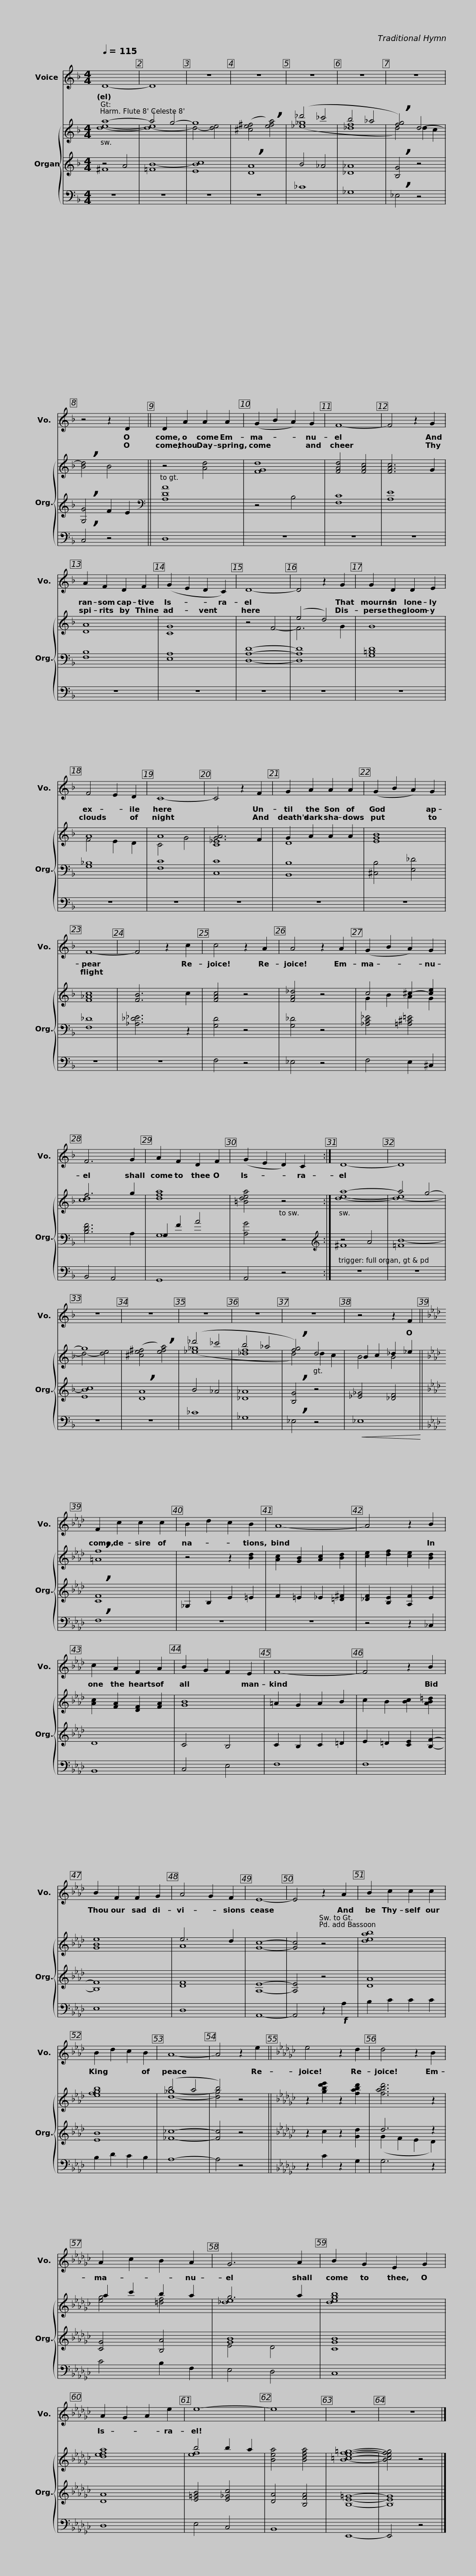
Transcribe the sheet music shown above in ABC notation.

X:1
%%score 1 { ( 2 3 ) | ( 4 5 ) | 6 }
L:1/8
Q:1/4=115
M:4/4
I:linebreak $
K:F
V:1 treble
V:2 treble
V:3 treble
V:4 treble
V:5 treble
V:6 bass
V:1
 D8- | D8 | z8 | z8 | z8 | %5
 z8 | z8 | z4 z2 D2 ||$ D2 A2 A2 A2 | (G2 B2 A2) G2 | %10
 F8- | F4 z2 G2 | A2 F2 D2 F2 | (G2 E2 D2 C2) | D8- |$ %15
 D4 z2 G2 | G2 D2 D2 E2 |$ F4 E2 D2 | C8- | C4 z2 F2 | %20
 G2 A2 A2 A2 | (G2 B2 A2) G2 |$ F8- | F4 z2 c2 | c4 z2 A2 | %25
 A4 z2 A2 | (G2 B2 A2) G2 |$ F6 G2 | A2 F2 D2 F2 | (G2 E2 D2) C2 :|$ %30
 D8- | D8 | z8 | z8 | z8 | %35
 z8 | z8 | z4 z2 F2 ||$[K:Ab] F2 c2 c2 c2 | B2 d2 c2 B2 | %40
 A8- | A4 z2 B2 | c2 A2 F2 A2 |$ B2 G2 F2 E2 | F8- | %45
 F4 z2 B2 | B2 F2 F2 G2 | A4 G2 F2 |$ E8- | E4 z2 A2 | %50
 B2 c2 c2 c2 | B2 d2 c2 B2 |$ A8- | A4 z2 e2 ||[K:Gb] e4 z2 d2 | %55
 d4 z2 B2 | A2 c2 B2 A2 | G6 A2 |$ B2 G2 E2 G2 | A2 G2 A2 e2 | %60
 e8- | e8 | z8 | z8 |] %64
V:2
 a8- | a4 g4- | g8 | ([^ce^f]4 !breath![efa]4) | (_d'4 _c'4 | %5
 b4 _a4 | !breath![fg]4) d4- | !breath![Bd]4 B4 ||$ z4 [Ad]4 | [FGd]8 | %10
 [FAd]4 [FAc]4 | [FAc]6 G2 | [DA]8 | C8 | x8 |$ %15
 (e4 d4) | G8 |$ A8 | A8 | [GA]6 F2 | %20
 G2 A2 A2 A2 | [EGB]8 |$ [F_Ac]8 | [FB]6 c2 | [FAc]4 z4 | %25
 [FA_d]4 z4 | c4 ^c2- [ce]2 |$ f6 g2 | [dfa]8 | [=Bdea]4 z4 :|$ %30
 a8- | a4 g4- | g8 | ([^ce^f]4 !breath![efa]4) | (_d'4 _c'4 | %35
 b4 _a4 | !breath![fg]4) d4 | B2 c2 _d2 _e2 ||$[K:Ab] !breath![=Af]8 | z4 z2 [Bd]2 | %40
 [Ac]2 [GB]2 [Ac]2 [Bd]2 | [ce]2 [df]2 [ce]2 [Bd]2 | [Ac]2 [FA]2 [DF]2 [FA]2 |$ [GB]8 | =A2 G2 A2 B2 | %45
 c2 B2 [Bc]2 [AB=d]2 | [GBe]8 | e6 d2 |$ [Gc]8- | [Gc]4 z4 | %50
 [deab]8 | [efgb]8 |$ (b4 a4 | b4) z4 ||[K:Gb] z2 [gbd'e']2 z2 [fabd']2 | %55
 [fabd']6 z2 | a2 c'2 b2 a2 | g6 a2 |$ [degb]8 | [defa]8 | %60
 b4 b2 a2 | [Bea]4 [Bdfa]4 | [B=cef=g]8- | [Bcefg]4 z4 |] %64
V:3
 [de]8- | [d-e]8 | d4- [de]4 | x8 | ([_e_g]8 | %5
 [_df]8 | d4) d2 c2 | x8 ||$ x8 | x8 | %10
 x8 | x8 | x8 | G8 | z4 F4- |$ %15
 F6 G2 | x8 |$ F4 E2 D2 | C4 G4 | [C_E]8 | %20
 D8 | x8 |$ x8 | x8 | x8 | %25
 x8 | G2 B2 A2 G2 |$ [cd]8 | x8 | x8 :|$ %30
 [de]8- | [d-e]8 | d4- [de]4 | x8 | ([_e_g]8 | %35
 [_df]8 | d4) d2 c2 | B4 B4 ||$[K:Ab] x8 | x8 | %40
 x8 | x8 | x8 |$ x8 | x8 | %45
 x8 | x8 | A8 |$ x8 | x8 | %50
 x8 | x8 |$ [d_g]8- | [dg]4 z4 ||[K:Gb] x8 | %55
 x8 | [eg]4 [=df]4 | [_de]8 |$ x8 | x8 | %60
 [ef]8 | x8 | x8 | x8 |] %64
V:4
 z4 A4 | [=FB-]8 | [EBc]8 | !breath![DA]8 | B4 _A4 | %5
 [_D_A]8 | !breath![B,G]4 z4 | !breath![G,G]4 F2 E2 ||$[K:bass] [A,DA]8 | z4 B,4 | %10
 [F,C]8 | [A,E]8 | [F,B,]8 | [E,A,]8 | [D,A,D]8- |$ %15
 [D,A,D]8 | [G,=B,D]8 |$ [G,_B,]8 | [F,C]8 | [C,C]8 | %20
 [B,,B,]8 | [^C,B,]4 [E,_D]4 |$ [F,_D]8 | [_A,_D_E]6 z2 | [G,D]4 z4 | %25
 [G,_D]4 z4 | [_A,C_E]4 [=A,^C=E]4 |$ [B,DF]6 A,2 | G,2 F2 A4 | [A,G]4 z4 :|$ %30
[K:treble] z4 A4 | [=FB-]8 | [EBc]8 | !breath![DA]8 | B4 _A4 | %35
 [_D_A]8 | !breath![B,G]4 z4 | [_E_G]4 [_DF]4 ||$[K:Ab] !breath![CF]8 | _G,2 B,2 E2 =E2 | %40
 F2 =E2 _E2 [=D^F]2 | [_DF]2 [B,E]2 [A,F]2 E2 | D8 |$ C4 B,4 | C2 B,2 C2 =D2 | %45
 E2 =D2 [CE]2 [B,F]2- | [B,F]8 | [DF]8 |$ [A,E]8- | [A,E]4 z4 | %50
 [DA]8 | [EB]8 |$ [_F_c]8- | [Fc]4 z4 ||[K:Gb] z2 c2 z2 [Gd]2 | %55
 d6 z2 | [CG]4 [B,A]4 | [GB]8 |$ [CGB]8 | [DA]8 | %60
 [E=GB]4 [E_Gc]4 | [DA]4 [B,FA]4 | [B,E=G]8- | [B,EG]8 |] %64
V:5
 ^F8 | x8 | x8 | x8 | x8 | %5
 x8 | x8 | x8 ||$[K:bass] x8 | x8 | %10
 x8 | x8 | x8 | x8 | x8 |$ %15
 x8 | x8 |$ x8 | x8 | x8 | %20
 x8 | x8 |$ x8 | x8 | x8 | %25
 x8 | x8 |$ x8 | G,8 | x8 :|$ %30
[K:treble] ^F8 | x8 | x8 | x8 | x8 | %35
 x8 | x8 | x8 ||$[K:Ab] x8 | x8 | %40
 x8 | x8 | x8 |$ x8 | x8 | %45
 x8 | x8 | x8 |$ x8 | x8 | %50
 x8 | x8 |$ x8 | x8 ||[K:Gb] x8 | %55
 (G2 F2 E2 D2) | x8 | E4 D4 |$ x8 | x8 | %60
 x8 | x8 | x8 | x8 |] %64
V:6
 z8 | z8 | z8 | z8 | _C8 | %5
 _G,8 | !breath!_E,4 z4 | !breath!C,4 z4 ||$ D,8 | z8 | %10
 z8 | z8 | z8 | z8 | z8 |$ %15
 z8 | z8 |$ z8 | z8 | z8 | %20
 z8 | z8 |$ z8 | z8 | F,4 z4 | %25
 _E,4 z4 | F,4 E,2 ^C,2 |$ B,,4 A,,4 | G,,8 | A,,4 z4 :|$ %30
 z8 | z8 | z8 | z8 | _C8 | %35
 _G,8 | !breath!_E,4 z4 |!<(! _E,8!<)! ||$[K:Ab] !breath!F,8 | z8 | %40
 z8 | z4 z2 _C,2 | B,,8 |$ C,4 E,4 | F,8 | %45
 F,8 | E,8 | D,8 |$ A,,8- | A,,4 z2!f! A,2 | %50
 B,2 C2 C2 C2 | B,2 D2 C2 B,2 |$ A,8- | A,4 z4 ||[K:Gb] z2 C2 z2 G,2 | %55
 G,6 z2 | C4 B,2 F,2 | E,4 D,4 |$ C,8 | D,8 | %60
 E,4 C,4 | B,,8 | E,,8- | E,,4 z4 |] %64
